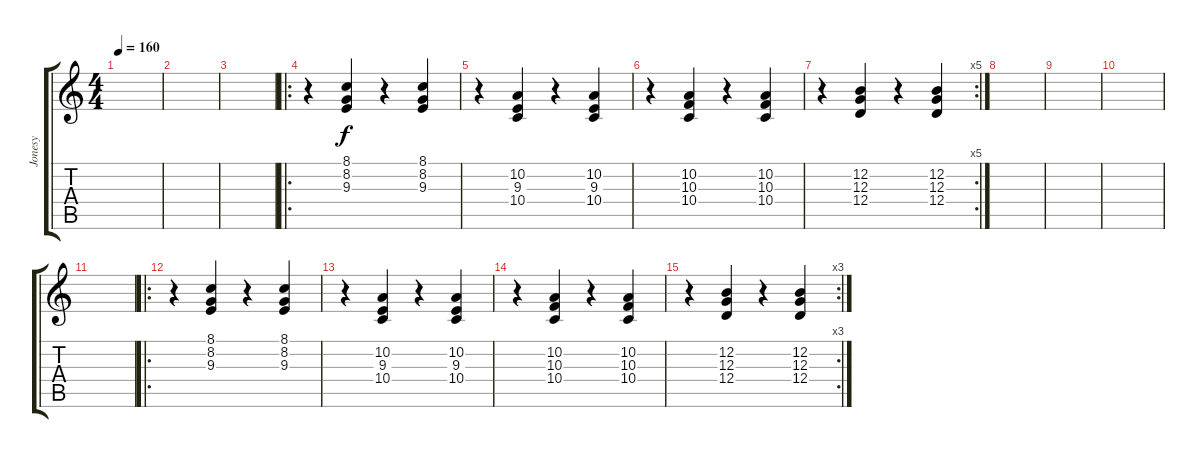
\track ("Jonesy" "Jonesy") {instrument electricpiano1}
\staff {score tabs}
\tuning (E4 B3 G3 D3 A2 E2) {hide}
\ts (4 4)
\tempo 160
\clef g2
\ks c
|
|
|
\ro
r.4 (8.1 8.2 9.3).4 r.4 (8.1 8.2 9.3).4 |
r.4 (10.2 9.3 10.4).4 r.4 (10.2 9.3 10.4).4 |
r.4 (10.2 10.3 10.4).4 r.4 (10.2 10.3 10.4).4 |
\rc 5
r.4 (12.2 12.3 12.4).4 r.4 (12.2 12.3 12.4).4 |
|
|
|
|
\ro
r.4 (8.1 8.2 9.3).4 r.4 (8.1 8.2 9.3).4 |
r.4 (10.2 9.3 10.4).4 r.4 (10.2 9.3 10.4).4 |
r.4 (10.2 10.3 10.4).4 r.4 (10.2 10.3 10.4).4 |
\rc 3
r.4 (12.2 12.3 12.4).4 r.4 (12.2 12.3 12.4).4
